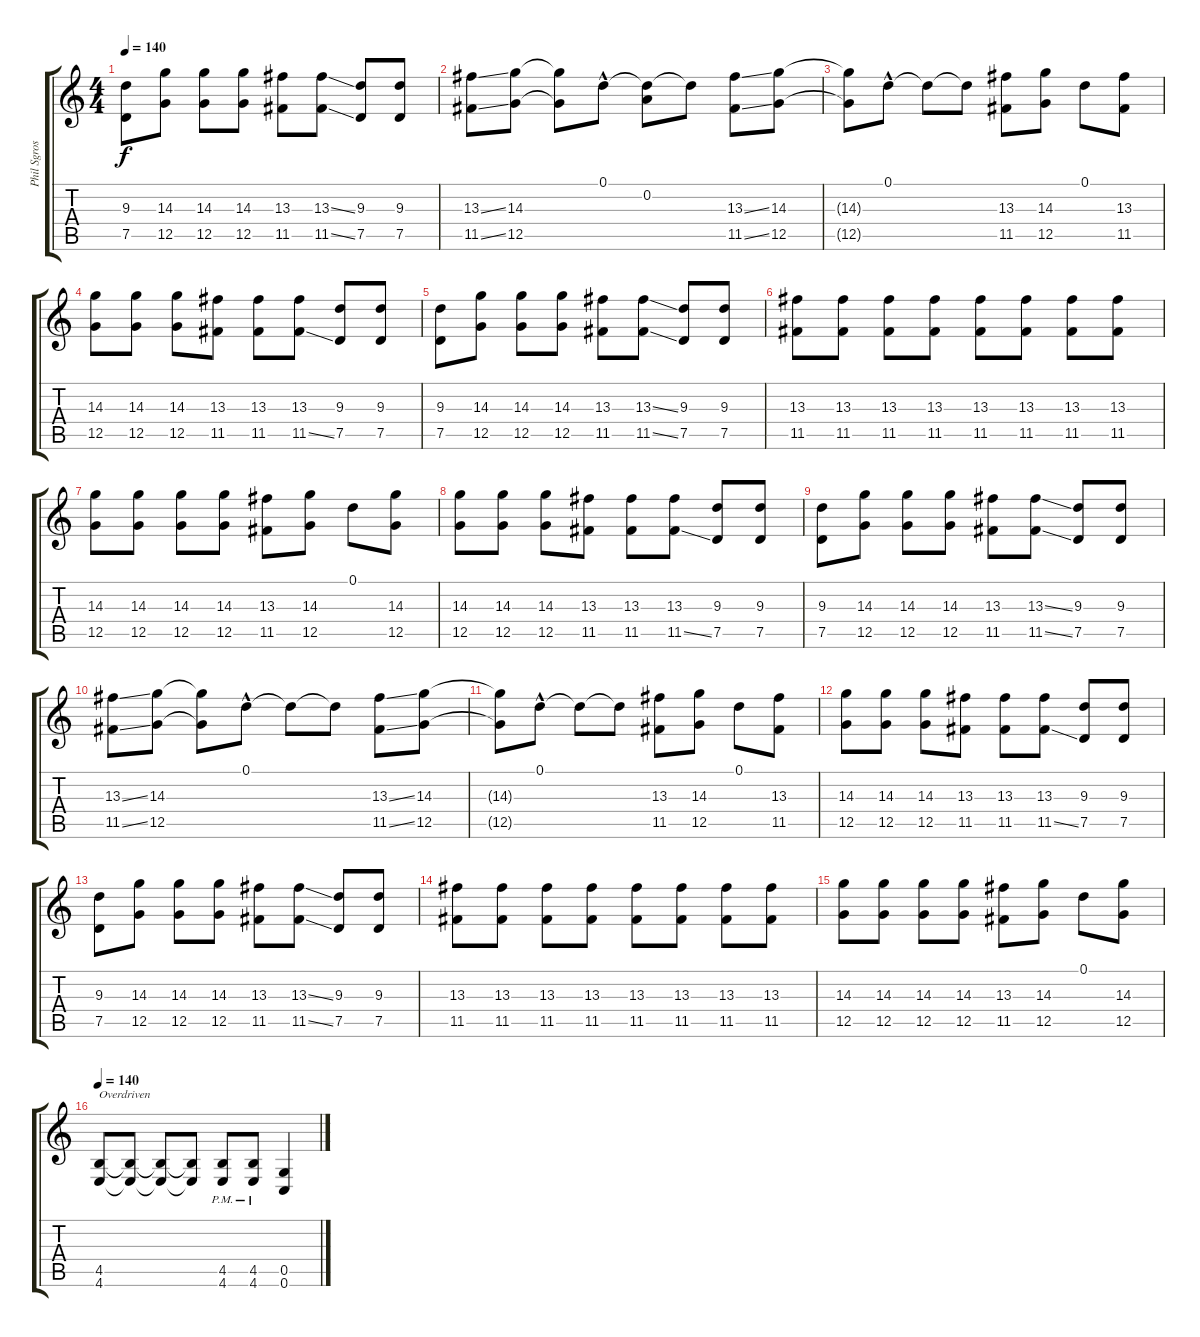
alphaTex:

\track ("Phil Sgrosso - Guitar" "Phil Sgros") {instrument overdrivenguitar}
\staff {score tabs}
\tuning (D4 A3 F3 C3 G2 C2) {hide}
\ts (4 4)
\tempo 140
\clef g2
\ks c
(9.3 7.5).8{dy f} (14.3 12.5).8 (14.3 12.5).8 (14.3 12.5).8 (13.3 11.5).8 (13.3{ss} 11.5{ss}).8 (9.3 7.5).8 (9.3 7.5).8 |
(13.3{ss} 11.5{ss}).8 (14.3 12.5).8 (14.3{t} 12.5{t}).8 0.1{hac}.8 (0.1{t} 0.2).8 0.1{t}.8 (13.3{ss} 11.5{ss}).8 (14.3 12.5).8 |
(14.3{t} 12.5{t}).8 0.1{hac}.8 0.1{t}.8 0.1{t}.8 (13.3 11.5).8 (14.3 12.5).8 0.1.8 (13.3 11.5).8 |
(14.3 12.5).8 (14.3 12.5).8 (14.3 12.5).8 (13.3 11.5).8 (13.3 11.5).8 (13.3 11.5{ss}).8 (9.3 7.5).8 (9.3 7.5).8 |
(9.3 7.5).8 (14.3 12.5).8 (14.3 12.5).8 (14.3 12.5).8 (13.3 11.5).8 (13.3{ss} 11.5{ss}).8 (9.3 7.5).8 (9.3 7.5).8 |
(13.3 11.5).8 (13.3 11.5).8 (13.3 11.5).8 (13.3 11.5).8 (13.3 11.5).8 (13.3 11.5).8 (13.3 11.5).8 (13.3 11.5).8 |
(14.3 12.5).8 (14.3 12.5).8 (14.3 12.5).8 (14.3 12.5).8 (13.3 11.5).8 (14.3 12.5).8 0.1.8 (14.3 12.5).8 |
(14.3 12.5).8 (14.3 12.5).8 (14.3 12.5).8 (13.3 11.5).8 (13.3 11.5).8 (13.3 11.5{ss}).8 (9.3 7.5).8 (9.3 7.5).8 |
(9.3 7.5).8 (14.3 12.5).8 (14.3 12.5).8 (14.3 12.5).8 (13.3 11.5).8 (13.3{ss} 11.5{ss}).8 (9.3 7.5).8 (9.3 7.5).8 |
(13.3{ss} 11.5{ss}).8 (14.3 12.5).8 (14.3{t} 12.5{t}).8 0.1{hac}.8 0.1{t}.8 0.1{t}.8 (13.3{ss} 11.5{ss}).8 (14.3 12.5).8 |
(14.3{t} 12.5{t}).8 0.1{hac}.8 0.1{t}.8 0.1{t}.8 (13.3 11.5).8 (14.3 12.5).8 0.1.8 (13.3 11.5).8 |
(14.3 12.5).8 (14.3 12.5).8 (14.3 12.5).8 (13.3 11.5).8 (13.3 11.5).8 (13.3 11.5{ss}).8 (9.3 7.5).8 (9.3 7.5).8 |
(9.3 7.5).8 (14.3 12.5).8 (14.3 12.5).8 (14.3 12.5).8 (13.3 11.5).8 (13.3{ss} 11.5{ss}).8 (9.3 7.5).8 (9.3 7.5).8 |
(13.3 11.5).8 (13.3 11.5).8 (13.3 11.5).8 (13.3 11.5).8 (13.3 11.5).8 (13.3 11.5).8 (13.3 11.5).8 (13.3 11.5).8 |
(14.3 12.5).8 (14.3 12.5).8 (14.3 12.5).8 (14.3 12.5).8 (13.3 11.5).8 (14.3 12.5).8 0.1.8 (14.3 12.5).8 |
\tempo 140
(4.5 4.6).8{txt "Overdriven" instrument overdrivenguitar} (4.5{t} 4.6{t}).8 (4.5{t} 4.6{t}).8 (4.5{t} 4.6{t}).8 (4.5{pm} 4.6{pm}).8 (4.5{pm} 4.6{pm}).8 (0.5 0.6).4
